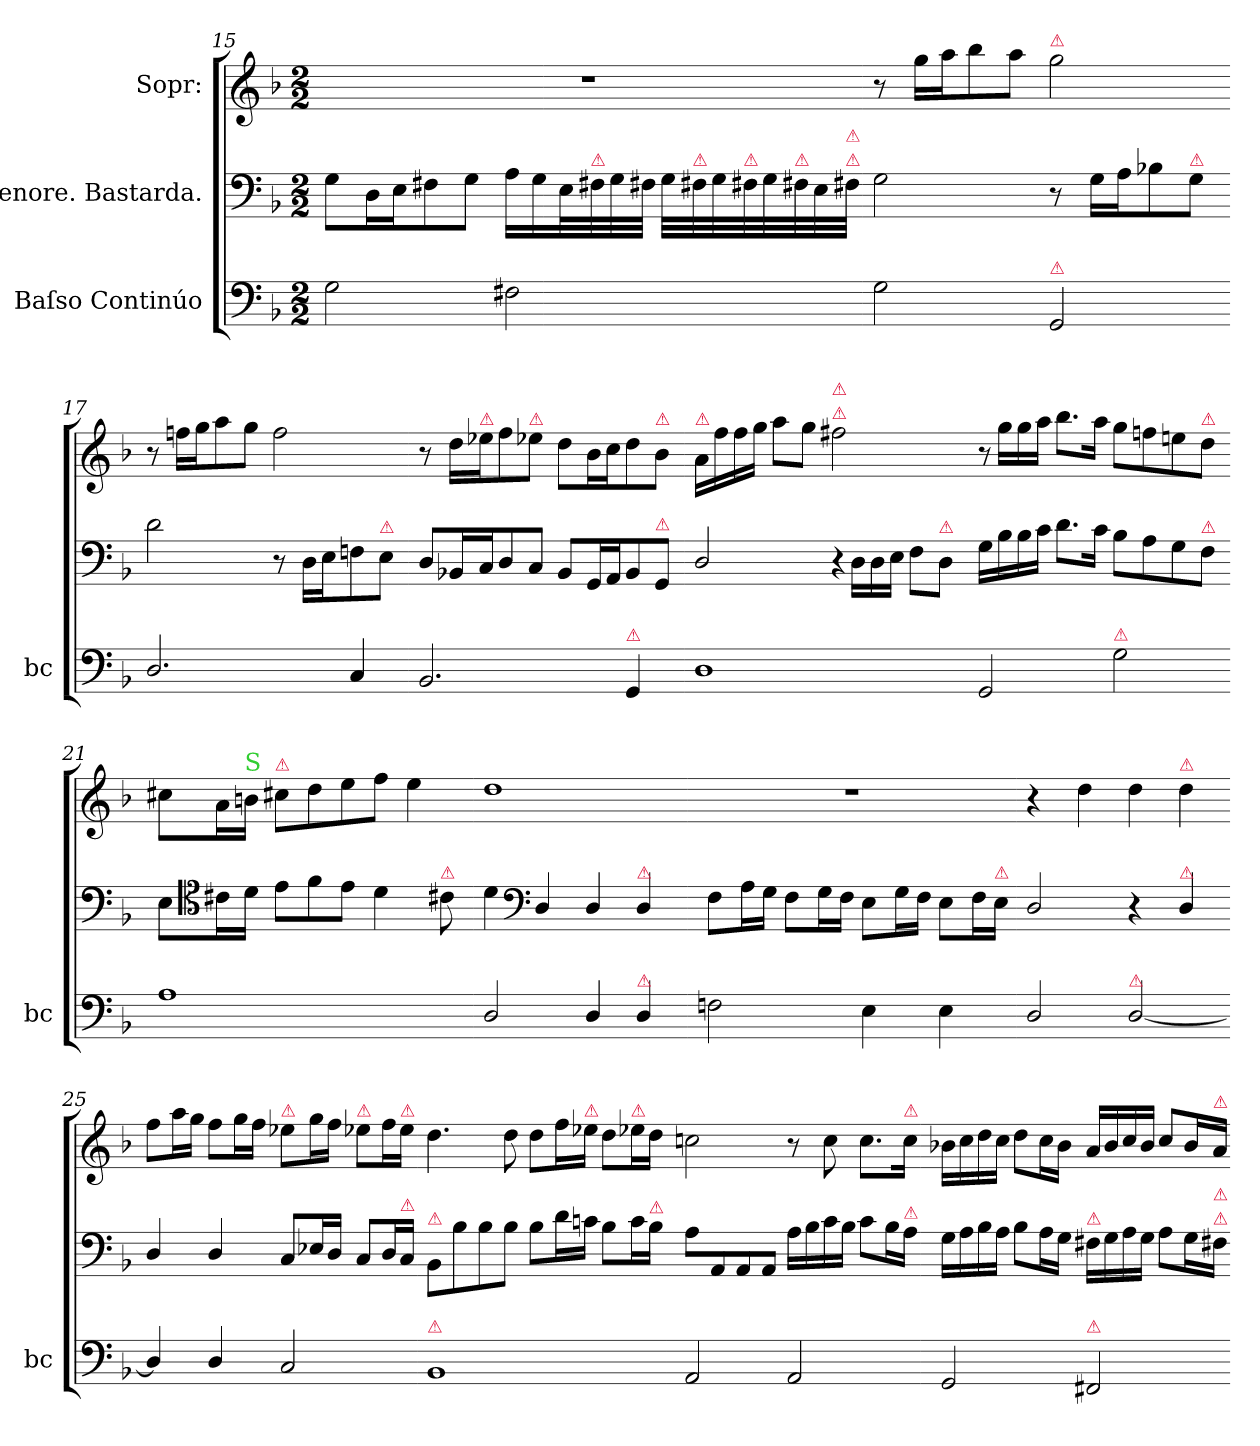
**kern	**kern	**kern
*part3	*part2	*part1
*staff3	*staff2	*staff1
*I"Baſso Continúo	*I"Tenore. Bastarda.	*I"Sopr:
*I'bc	*	*
*clefF4	*clefF4	*clefG2
*k[b-]	*k[b-]	*k[b-]
*d:	*d:	*d:
*M2/2	*M2/2	*M2/2
=15	=15	=15
2G\	8G\L	1r
.	16D\L	.
.	16E\J	.
.	8F#X\	.
.	8G\J	.
2F#X\	16A\LL	.
.	16G	.
.	32EL	.
!	!LO:TX:a:color=crimson:t=⚠	!
.	32F#X\	.
.	32G\	.
.	32F#X\JJJ	.
.	32G\LLL	.
!	!LO:TX:a:color=crimson:t=⚠	!
.	32F#X\	.
.	32G\	.
!	!LO:TX:a:color=crimson:t=⚠	!
.	32F#X\	.
.	32G\	.
!	!LO:TX:a:color=crimson:t=⚠	!
.	32F#X\	.
.	32E\	.
!	!LO:TX:a:color=crimson:t=⚠	!
!	!LO:TX:a:color=crimson:t=⚠	!
.	32F#X\JJJ	.
=16-	=16-	=16-
2G\	2G\	8r
.	.	16gg\LL
.	.	16aa\J
.	.	8bb-\
.	.	8aa\J
!	!	!LO:TX:a:color=crimson:t=⚠
!LO:TX:a:color=crimson:t=⚠	!	!
2GG/	8r	2gg\
.	16G\LL	.
.	16AJ	.
.	8B-X	.
!	!LO:TX:a:color=crimson:t=⚠	!
.	8G\J	.
=17-	=17-	=17-
2.D/	2d\	8r
.	.	16ffn\LL
.	.	16gg\J
.	.	8aa\
.	.	8gg\J
.	8r	2ff\
.	16D\LL	.
.	16E\J	.
4C/	8Fn\	.
!	!LO:TX:a:color=crimson:t=⚠	!
.	8E\J	.
=18-	=18-	=18-
2.BB-/	8D/L	8r
.	16BB-X/L	16dd\LL
!	!	!LO:TX:a:color=crimson:t=⚠
.	16CJ	16ee-X\J
.	8D	8ff\
!	!	!LO:TX:a:color=crimson:t=⚠
.	8C/J	8ee-X\J
.	8BB-/L	8dd\L
.	16GG/L	16b-\L
.	16AAJ	16cc\J
!LO:TX:a:color=crimson:t=⚠	!	!
4GG/	8BB-	8dd\
!	!	!LO:TX:a:color=crimson:t=⚠
!	!LO:TX:a:color=crimson:t=⚠	!
.	8GG/J	8b-\J
=19-	=19-	=19-
!	!	!LO:TX:a:color=crimson:t=⚠
1D	2D/	16a/LL
.	.	16ff\
.	.	16ff\
.	.	16gg\JJ
.	.	8aa\L
.	.	8gg\J
!	!	!LO:TX:a:color=crimson:t=⚠
!	!	!LO:TX:a:color=crimson:t=⚠
!	!LO:N:vis=4	!
.	16r	2ff#X\
.	16D\LL	.
.	16D\	.
.	16E\JJ	.
.	8F\L	.
!	!LO:TX:a:color=crimson:t=⚠	!
.	8D\J	.
=20-	=20-	=20-
!	!	!LO:N:vis=8
2GG/	16G\LL	16r
.	16B-\	16gg\LL
.	16B-\	16gg\
.	16c\JJ	16aa\JJ
.	8.d\L	8.bb-\L
.	16c\Jk	16aa\Jk
!LO:TX:a:color=crimson:t=⚠	!	!
2G\	8B-\L	8gg\L
.	8A\	8ffn\
.	8G\	8een\
!	!	!LO:TX:a:color=crimson:t=⚠
!	!LO:TX:a:color=crimson:t=⚠	!
.	8F\J	8dd\J
=21-	=21-	=21-
1A	8EL	8cc#X\L
*	*clefC4	*
.	16c#XL	16a\L
!	!	!LO:TX:a:color=limegreen:t=S
.	16d\JJ	16bnJJ
!	!	!LO:TX:a:color=crimson:t=⚠
.	8e\L	8cc#X\L
.	8f\	8dd\
.	8eJ	8ee\
.	4d\	8ff\J
.	.	4ee\
!	!LO:TX:a:color=crimson:t=⚠	!
.	8c#X\	.
=22-	=22-	=22-
2D/	4d\	1dd
*	*clefF4	*
.	4D/	.
4D/	4D/	.
!	!LO:TX:a:color=crimson:t=⚠	!
!LO:TX:a:color=crimson:t=⚠	!	!
4D/	4D/	.
=23-	=23-	=23-
2Fn\	8F\L	1r
.	16A\L	.
.	16G\JJ	.
.	8F\L	.
.	16G\L	.
.	16F\JJ	.
4E\	8E\L	.
.	16G\L	.
.	16F\JJ	.
4E\	8E\L	.
.	16F\L	.
!	!LO:TX:a:color=crimson:t=⚠	!
.	16E\JJ	.
=24-	=24-	=24-
2D/	2D/	4r
.	.	4dd\
!LO:TX:a:color=crimson:t=⚠	!	!
[2D/	4r	4dd\
!	!	!LO:TX:a:color=crimson:t=⚠
!	!LO:TX:a:color=crimson:t=⚠	!
.	4D/	4dd\
=25-	=25-	=25-
4D/]	4D/	8ff\L
.	.	16aa\L
.	.	16gg\JJ
4D/	4D/	8ff\L
.	.	16gg\L
.	.	16ff\JJ
!	!	!LO:TX:a:color=crimson:t=⚠
2C/	8C/L	8ee-X\L
.	16E-X/L	16gg\L
.	16D/JJ	16ff\JJ
!	!	!LO:TX:a:color=crimson:t=⚠
.	8C/L	8ee-X\L
.	16D/L	16ff\L
!	!	!LO:TX:a:color=crimson:t=⚠
!	!LO:TX:a:color=crimson:t=⚠	!
.	16C/JJ	16ee-\JJ
=26-	=26-	=26-
!	!LO:TX:a:color=crimson:t=⚠	!
!LO:TX:a:color=crimson:t=⚠	!	!
1BB-	8BB-/L	4.dd\
.	8B-\	.
.	8B-\	.
.	8B-\J	8dd\
.	8B-\L	8dd\L
.	16d\L	16ff\L
!	!	!LO:TX:a:color=crimson:t=⚠
.	16cn\JJ	16ee-X\JJ
.	8B-\L	8dd\L
!	!	!LO:TX:a:color=crimson:t=⚠
.	16c\L	16ee-X\L
!	!LO:TX:a:color=crimson:t=⚠	!
.	16B-\JJ	16dd\JJ
=27-	=27-	=27-
2AA/	8A\L	2ccn\
.	8AA/	.
.	8AA/	.
.	8AA/J	.
2AA/	16A\LL	8r
.	16B-\	.
.	16c\	8cc
.	16B-\JJ	.
.	8c\L	8.ccL
.	16B-\L	.
!	!	!LO:TX:a:color=crimson:t=⚠
!	!LO:TX:a:color=crimson:t=⚠	!
.	16A\JJ	16cc\Jk
=28-	=28-	=28-
2GG/	16G\LL	16b-X\LL
.	16A\	16cc\
.	16B-\	16dd\
.	16A\JJ	16cc\JJ
.	8B-\L	8dd\L
.	16A\L	16cc\L
.	16G\JJ	16b-\JJ
!	!LO:TX:a:color=crimson:t=⚠	!
!LO:TX:a:color=crimson:t=⚠	!	!
2FF#X/	16F#X\LL	16a/LL
.	16G\	16b-/
.	16A\	16cc/
.	16G\JJ	16b-/JJ
.	8A\L	8cc/L
.	16G\L	16b-/L
!	!	!LO:TX:a:color=crimson:t=⚠
!	!LO:TX:a:color=crimson:t=⚠	!
!	!LO:TX:a:color=crimson:t=⚠	!
.	16F#X\JJ	16a/JJ
=-	=-	=-
*-	*-	*-
